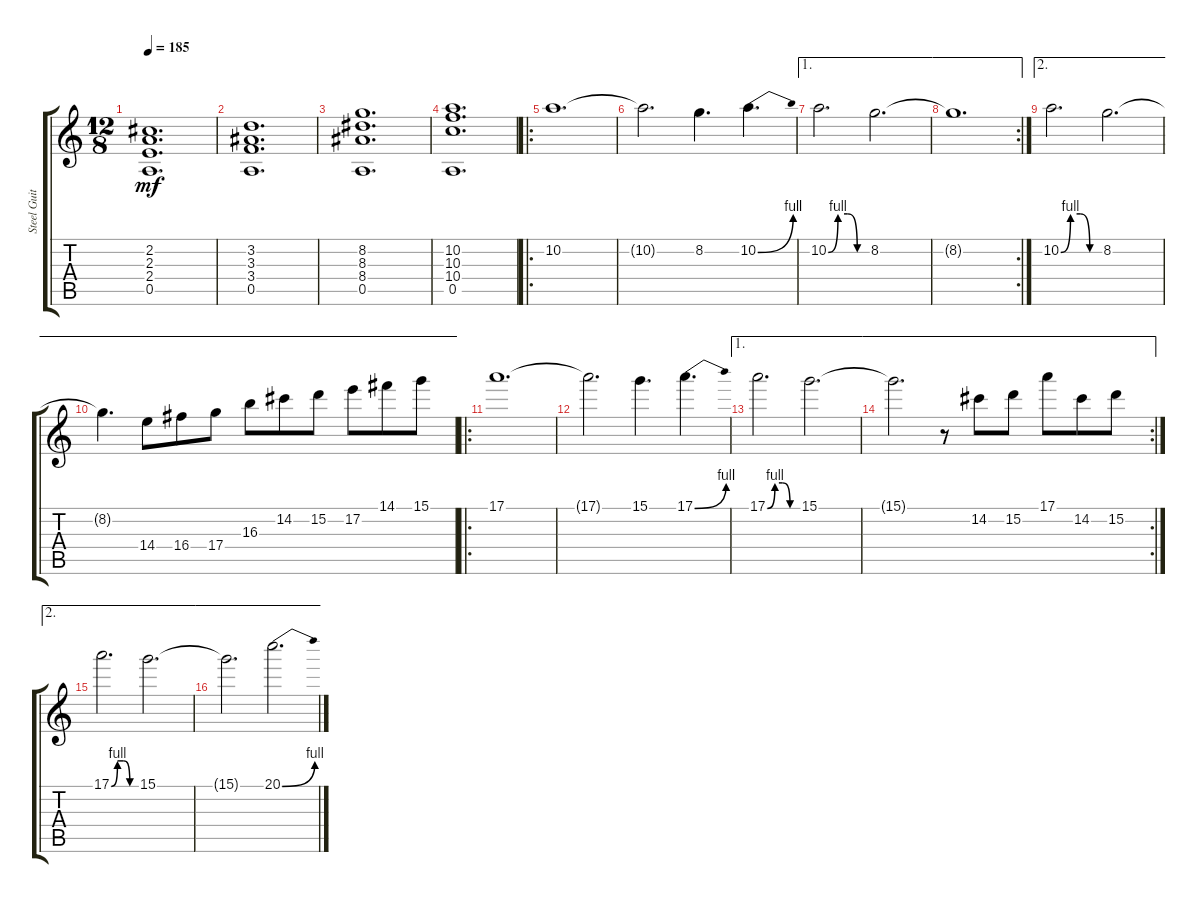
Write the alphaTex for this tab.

\track ("Steel Guitar" "Steel Guit") {instrument acousticguitarsteel}
\staff {score tabs}
\tuning (E4 B3 G3 D3 A2 D2) {hide}
\ts (12 8)
\tempo 185
\clef g2
\ks c
(2.2 2.3 2.4 0.5).1{d dy mf} |
(3.2 3.3 3.4 0.5).1{d} |
(8.2 8.3 8.4 0.5).1{d} |
(10.2 10.3 10.4 0.5).1{d} |
\ro
10.2.1{d} |
10.2{t}.2{d} 8.2.4{d} 10.2{be (bend 0 0 60 4)}.4{d} |
\ae 1
10.2{be (custom 0 0 15 4 30 4 45 0 60 0)}.2{d} 8.2.2{d} |
\ae 1
\rc 2
8.2{t}.1{d} |
\ae 2
10.2{be (custom 0 0 15 4 30 4 45 0 60 0)}.2{d} 8.2.2{d} |
\ae 2
8.2{t}.4{d} 14.4.8 16.4.8 17.4.8 16.3.8 14.2.8 15.2.8 17.2.8 14.1.8 15.1.8 |
\ro
17.1.1{d} |
17.1{t}.2{d} 15.1.4{d} 17.1{be (bend 0 0 60 4)}.4{d} |
\ae 1
17.1{be (custom 0 0 15 4 30 4 45 0 60 0)}.2{d} 15.1.2{d} |
\ae 1
\rc 2
15.1{t}.2{d} r.8 14.2.8 15.2.8 17.1.8 14.2.8 15.2.8 |
\ae 2
17.1{be (custom 0 0 15 4 30 4 45 0 60 0)}.2{d} 15.1.2{d} |
\ae 2
15.1{t}.2{d} 20.1{be (bend 0 0 60 4)}.2{d}
